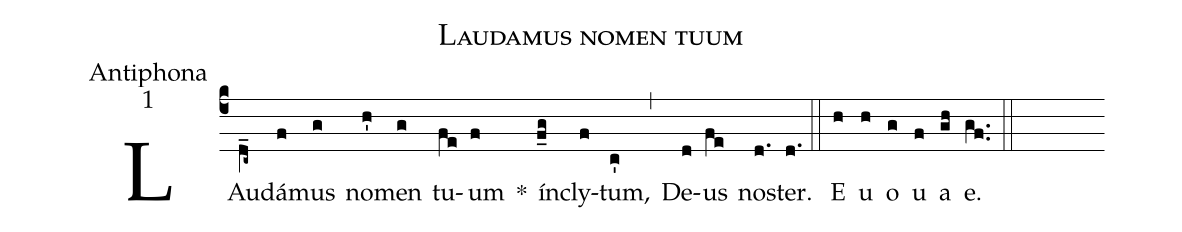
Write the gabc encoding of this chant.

name:Laudamus nomen tuum;
office-part:Antiphona;
mode:1;
%%
(c4) LAu(d_[ll:1]c~)dá(f)mus(g) no(h')men(g) tu(fe)um(f) *() ín(f_g)cly(f)tum,(c') (,) De(d)us(fe) no(d.)ster.(d.) (::) <eu>E(h) u(h) o(g) u(f) a(gh) e.</eu>(gf..) (::)
